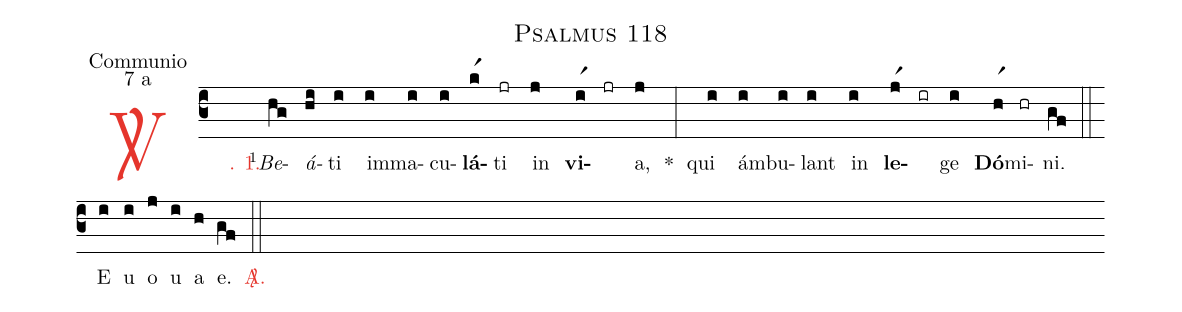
name: Psalmus 118;
office-part: Communio;
mode: 7;
mode-differentia: a;
%%
(c3)

<c><sp>V/</sp>. 1.</c>() <v>\VSup{1}</v><i>Be</i>(hg)<i>á</i>(hi)ti(i) im(i)ma(i)cu(i)<b>lá</b>(kr1)ti(jr) in(j) <b>vi</b>(ir1)(jr)a,(j) *(:) qui(i) ám(i)bu(i)lant(i) in(i) <b>le</b>(jr1)(ir)ge(i) <b>Dó</b>(hr1)mi(hr)ni.(gf)

(::)

<eu>E(i) u(i) o(j) u(i) a(h) e.</eu>(gf)

<c><sp>A/</sp>.</c>(::)
